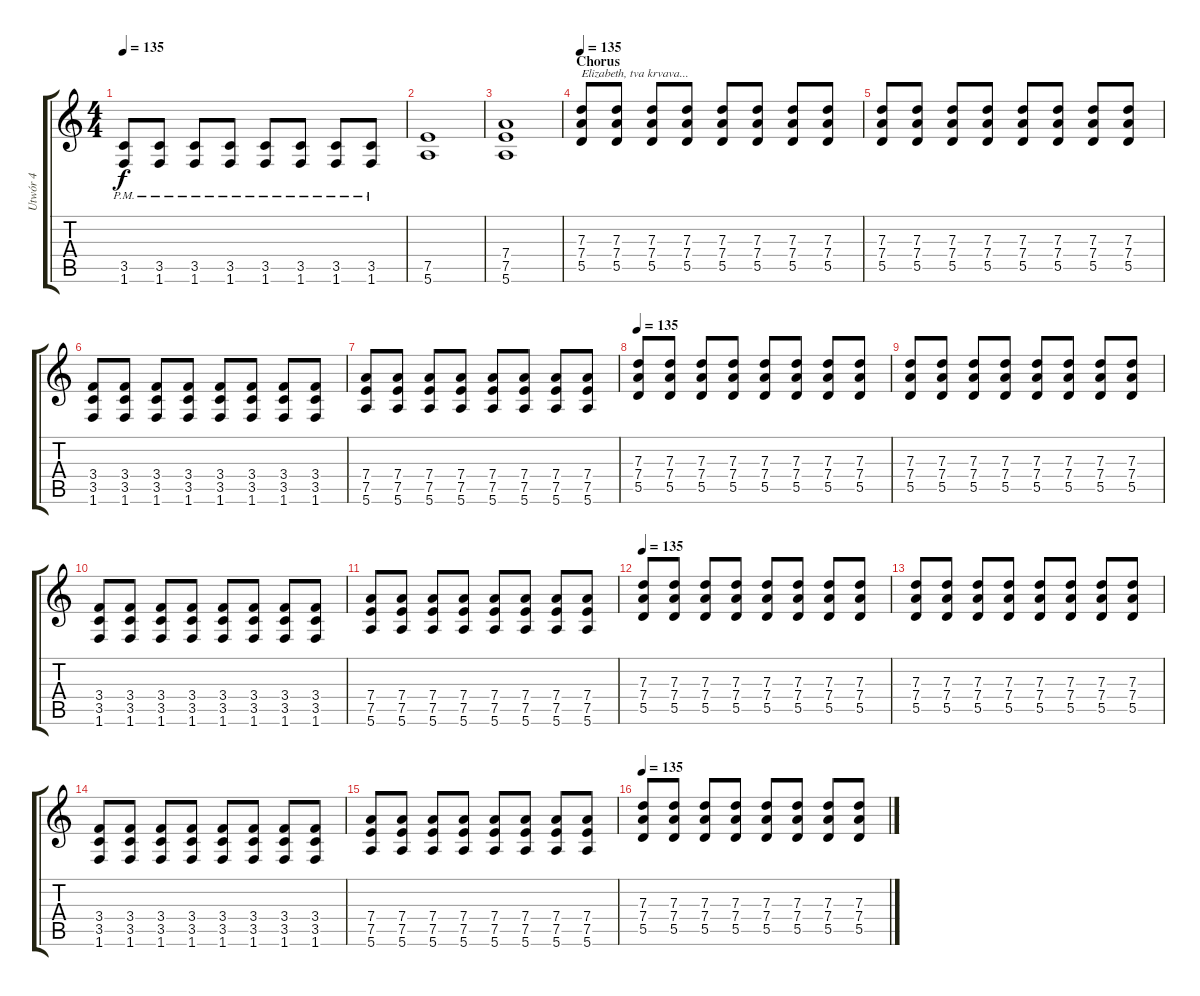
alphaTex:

\track ("Utwór 4" "Utwór 4") {instrument distortionguitar}
\staff {score tabs}
\tuning (E4 B3 G3 D3 A2 E2) {hide}
\ts (4 4)
\tempo 135
\clef g2
\ks c
(3.5{pm} 1.6{pm}).8{dy f} (3.5{pm} 1.6{pm}).8 (3.5{pm} 1.6{pm}).8 (3.5{pm} 1.6{pm}).8 (3.5{pm} 1.6{pm}).8 (3.5{pm} 1.6{pm}).8 (3.5{pm} 1.6{pm}).8 (3.5{pm} 1.6{pm}).8 |
(7.5 5.6).1 |
(7.4 7.5 5.6).1 |
\section ("" "Chorus")
\tempo 135
(7.3 7.4 5.5).8{txt "Elizabeth, tva krvava..."} (7.3 7.4 5.5).8 (7.3 7.4 5.5).8 (7.3 7.4 5.5).8 (7.3 7.4 5.5).8 (7.3 7.4 5.5).8 (7.3 7.4 5.5).8 (7.3 7.4 5.5).8 |
(7.3 7.4 5.5).8 (7.3 7.4 5.5).8 (7.3 7.4 5.5).8 (7.3 7.4 5.5).8 (7.3 7.4 5.5).8 (7.3 7.4 5.5).8 (7.3 7.4 5.5).8 (7.3 7.4 5.5).8 |
(3.4 3.5 1.6).8 (3.4 3.5 1.6).8 (3.4 3.5 1.6).8 (3.4 3.5 1.6).8 (3.4 3.5 1.6).8 (3.4 3.5 1.6).8 (3.4 3.5 1.6).8 (3.4 3.5 1.6).8 |
(7.4 7.5 5.6).8 (7.4 7.5 5.6).8 (7.4 7.5 5.6).8 (7.4 7.5 5.6).8 (7.4 7.5 5.6).8 (7.4 7.5 5.6).8 (7.4 7.5 5.6).8 (7.4 7.5 5.6).8 |
\tempo 135
(7.3 7.4 5.5).8 (7.3 7.4 5.5).8 (7.3 7.4 5.5).8 (7.3 7.4 5.5).8 (7.3 7.4 5.5).8 (7.3 7.4 5.5).8 (7.3 7.4 5.5).8 (7.3 7.4 5.5).8 |
(7.3 7.4 5.5).8 (7.3 7.4 5.5).8 (7.3 7.4 5.5).8 (7.3 7.4 5.5).8 (7.3 7.4 5.5).8 (7.3 7.4 5.5).8 (7.3 7.4 5.5).8 (7.3 7.4 5.5).8 |
(3.4 3.5 1.6).8 (3.4 3.5 1.6).8 (3.4 3.5 1.6).8 (3.4 3.5 1.6).8 (3.4 3.5 1.6).8 (3.4 3.5 1.6).8 (3.4 3.5 1.6).8 (3.4 3.5 1.6).8 |
(7.4 7.5 5.6).8 (7.4 7.5 5.6).8 (7.4 7.5 5.6).8 (7.4 7.5 5.6).8 (7.4 7.5 5.6).8 (7.4 7.5 5.6).8 (7.4 7.5 5.6).8 (7.4 7.5 5.6).8 |
\tempo 135
(7.3 7.4 5.5).8 (7.3 7.4 5.5).8 (7.3 7.4 5.5).8 (7.3 7.4 5.5).8 (7.3 7.4 5.5).8 (7.3 7.4 5.5).8 (7.3 7.4 5.5).8 (7.3 7.4 5.5).8 |
(7.3 7.4 5.5).8 (7.3 7.4 5.5).8 (7.3 7.4 5.5).8 (7.3 7.4 5.5).8 (7.3 7.4 5.5).8 (7.3 7.4 5.5).8 (7.3 7.4 5.5).8 (7.3 7.4 5.5).8 |
(3.4 3.5 1.6).8 (3.4 3.5 1.6).8 (3.4 3.5 1.6).8 (3.4 3.5 1.6).8 (3.4 3.5 1.6).8 (3.4 3.5 1.6).8 (3.4 3.5 1.6).8 (3.4 3.5 1.6).8 |
(7.4 7.5 5.6).8 (7.4 7.5 5.6).8 (7.4 7.5 5.6).8 (7.4 7.5 5.6).8 (7.4 7.5 5.6).8 (7.4 7.5 5.6).8 (7.4 7.5 5.6).8 (7.4 7.5 5.6).8 |
\tempo 135
(7.3 7.4 5.5).8 (7.3 7.4 5.5).8 (7.3 7.4 5.5).8 (7.3 7.4 5.5).8 (7.3 7.4 5.5).8 (7.3 7.4 5.5).8 (7.3 7.4 5.5).8 (7.3 7.4 5.5).8
